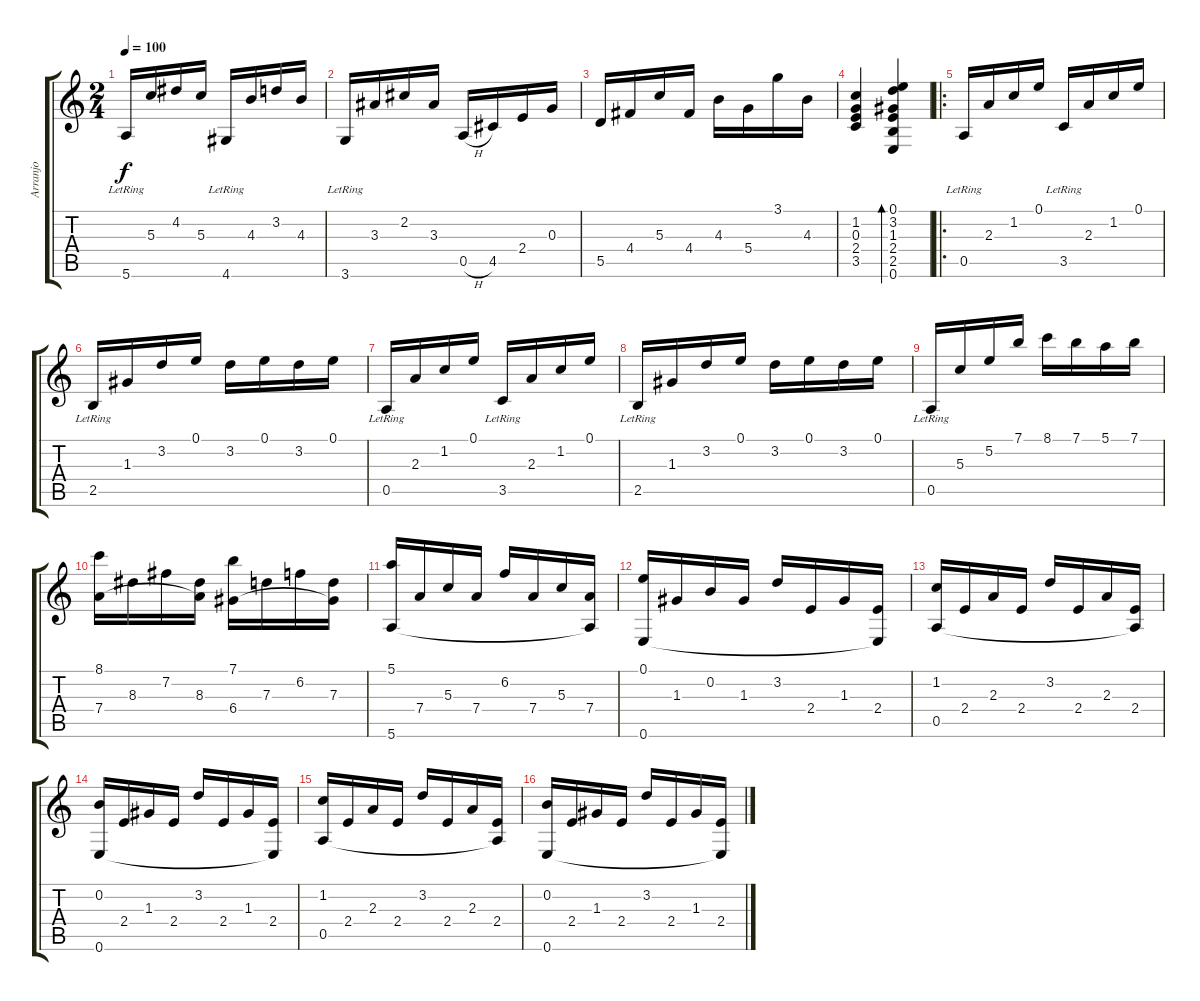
\track ("Arranjo" "Arranjo") {instrument acousticguitarnylon}
\staff {score tabs}
\tuning (E4 B3 G3 D3 A2 E2) {hide}
\ts (2 4)
\tempo 100
\clef g2
\ks c
5.6{lr}.16{dy f} 5.3.16 4.2.16 5.3.16 4.6{lr}.16 4.3.16 3.2.16 4.3.16 |
3.6{lr}.16 3.3.16 2.2.16 3.3.16 0.5{h}.16 4.5.16 2.4.16 0.3.16 |
5.5.16 4.4.16 5.3.16 4.4.16 4.3.16 5.4.16 3.1.16 4.3.16 |
(1.2 0.3 2.4 3.5).4 (0.1 3.2 1.3 2.4 2.5 0.6).4{bd 60} |
\ro
0.5{lr}.16 2.3.16 1.2.16 0.1.16 3.5{lr}.16 2.3.16 1.2.16 0.1.16 |
2.5{lr}.16 1.3.16 3.2.16 0.1.16 3.2.16 0.1.16 3.2.16 0.1.16 |
0.5{lr}.16 2.3.16 1.2.16 0.1.16 3.5{lr}.16 2.3.16 1.2.16 0.1.16 |
2.5{lr}.16 1.3.16 3.2.16 0.1.16 3.2.16 0.1.16 3.2.16 0.1.16 |
0.5{lr}.16 5.3.16 5.2.16 7.1.16 8.1.16 7.1.16 5.1.16 7.1.16 |
(8.1 7.4).16 8.3.16 7.2.16 (8.3 7.4{t}).16 (7.1 6.4).16 7.3.16 6.2.16 (7.3 6.4{t}).16 |
(5.1 5.6).16 7.4.16 5.3.16 7.4.16 6.2.16 7.4.16 5.3.16 (7.4 5.6{t}).16 |
(0.1 0.6).16 1.3.16 0.2.16 1.3.16 3.2.16 2.4.16 1.3.16 (2.4 0.6{t}).16 |
(1.2 0.5).16 2.4.16 2.3.16 2.4.16 3.2.16 2.4.16 2.3.16 (2.4 0.5{t}).16 |
(0.2 0.6).16 2.4.16 1.3.16 2.4.16 3.2.16 2.4.16 1.3.16 (2.4 0.6{t}).16 |
(1.2 0.5).16 2.4.16 2.3.16 2.4.16 3.2.16 2.4.16 2.3.16 (2.4 0.5{t}).16 |
(0.2 0.6).16 2.4.16 1.3.16 2.4.16 3.2.16 2.4.16 1.3.16 (2.4 0.6{t}).16
